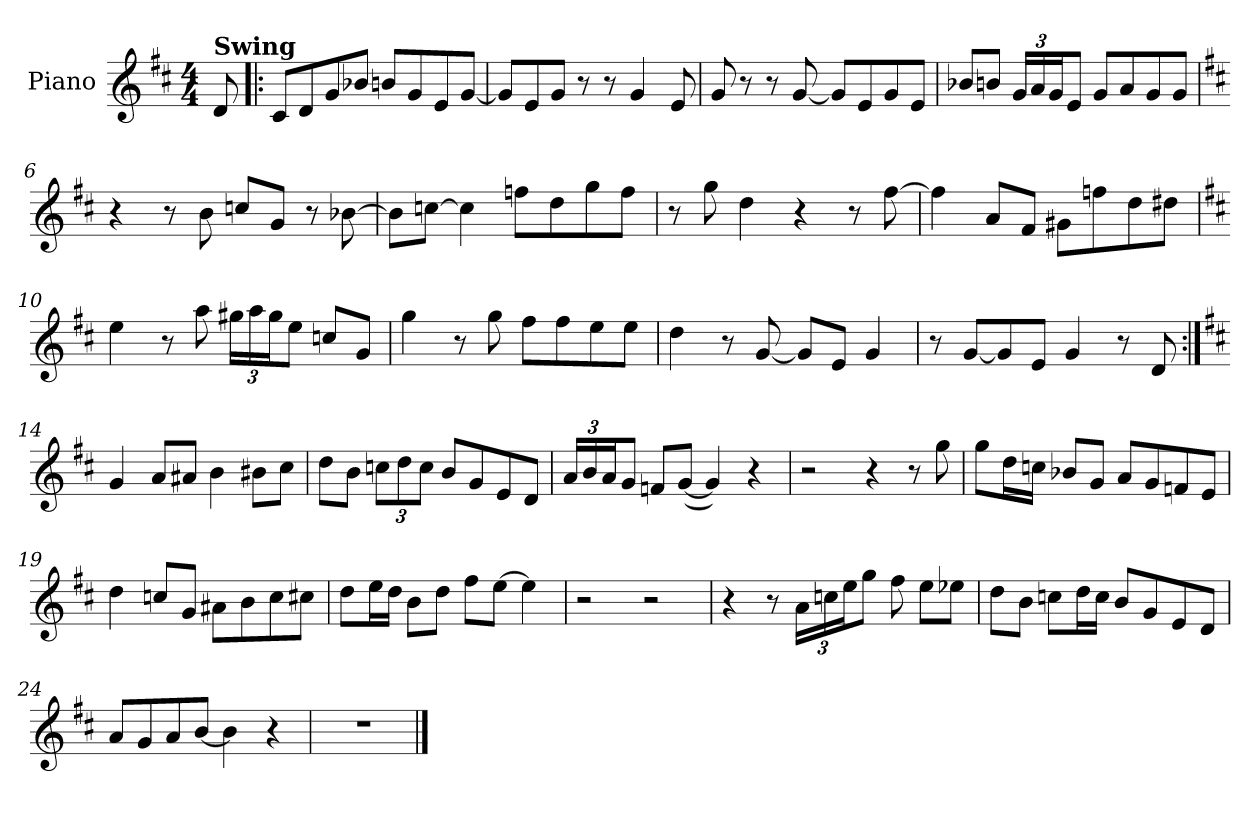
**kern
*part1
*staff1
*I"Piano
*I'Pno.
*clefG2
*k[f#c#]
*M4/4
*MM160
=1
!LO:TX:a:B:t=Swing
8d/
=2!|:
8c#/L
8d/
8g/
8b-X/J
8bn/L
8g/
8e/
[8g/J
=3
8g/L]
8e/
8g/J
8r
8r
4g/
8e/
=4
8g/
8r
8r
[8g/
8g/L]
8e/
8g/
8e/J
=5
8b-X/L
8bn/J
*Xbrackettup
24g/LL
24a/
24g/J
8e/J
8g/L
8a/
8g/
8g/J
!!LO:LB:g=z
=6
*k[f#c#]
4r
8r
8b\
8ccn/L
8g/J
8r
[8b-X\
=7
8b-\L]
[8ccn\J
4cc\]
8ffn\L
8dd\
8gg\
8ff\J
=8
8r
8gg\
4dd\
4r
8r
[8ff#\
=9
4ff#\]
8a/L
8f#/J
8g#X\L
8ffn\
8dd\
8dd#X\J
!!LO:LB:g=z
=10
*k[f#c#]
4ee\
8r
8aa\
24gg#X\LL
24aa\
24gg#\J
8ee\J
8ccn/L
8g/J
=11
4gg\
8r
8gg\
8ff#\L
8ff#\
8ee\
8ee\J
=12
4dd\
8r
[8g/
8g/L]
8e/J
4g/
=13
8r
[8g/L
8g/]
8e/J
4g/
8r
8d/
!!LO:LB:g=z
=14:|!
*k[f#c#]
4g/
8a/L
8a#X/J
4b\
8b#X\L
8cc#\J
=15
8dd\L
8b\J
12ccn\L
12dd\
12cc\J
8b/L
8g/
8e/
8d/J
=16
24a/LL
24b/
24a/J
8g/J
8fn/L
([8g/J
4g/])
4r
=17
2r
4r
8r
8gg\
!!LO:LB:g=z
=18
8gg\L
16dd\L
16ccn\JJ
8b-X/L
8g/J
8a/L
8g/
8fn/
8e/J
=19
4dd\
8ccn/L
8g/J
8a#X\L
8b\
8cc\
8cc#X\J
=20
8dd\L
16ee\L
16dd\JJ
8b\L
8dd\J
8ff#\L
[8ee\J
4ee\]
=21
2r
2r
!!LO:LB:g=z
=22
4r
8r
24a\LL
24ccn\
24ee\J
8gg\J
8ff#\
8ee\L
8ee-X\J
=23
8dd\L
8b\J
8ccn\L
16dd\L
16cc\JJ
8b/L
8g/
8e/
8d/J
=24
8a/L
8g/
8a/
[8b/J
4b\]
4r
=25
1r
==
*-
